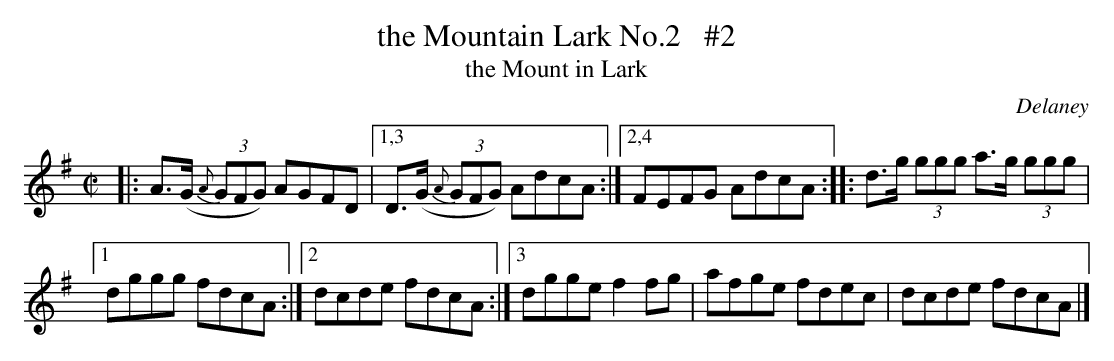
X:1
T: the Mountain Lark No.2   #2
T: the Mount in Lark
O: Delaney
M: C|
L: 1/8
K: G
|: A>(G (3{A}GFG) AGFD |[1,3 D>(G (3{A}GFG) AdcA :|[2,4 FEFG AdcA :: d>g (3ggg a>g (3ggg |
[1 dggg fdcA :|[2 dcde fdcA :|[3 dgge f2fg | afge fdec | dcde fdcA |]
